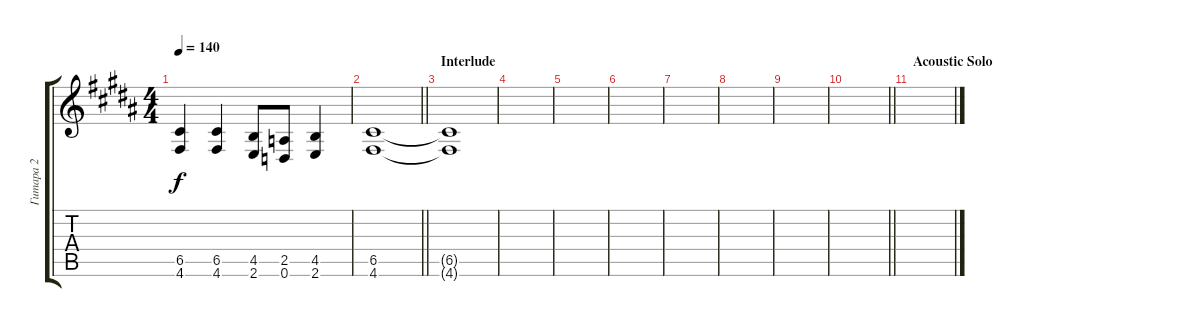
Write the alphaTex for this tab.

\track ("Гитара 2" "Гитара 2") {instrument distortionguitar}
\staff {score tabs}
\tuning (D4 A3 F3 C3 G2 D2) {hide}
\ts (4 4)
\tempo 140
\clef g2
\ks g#minor
(6.5 4.6).4{dy f} (6.5 4.6).4 (4.5 2.6).8 (2.5 0.6).8 (4.5 2.6).4 |
\barLineRight lightlight
(6.5 4.6).1 |
\section ("" "Interlude")
(6.5{t} 4.6{t}).1 |
|
|
|
|
|
|
\barLineRight lightlight
|
\section ("" "Acoustic Solo")
